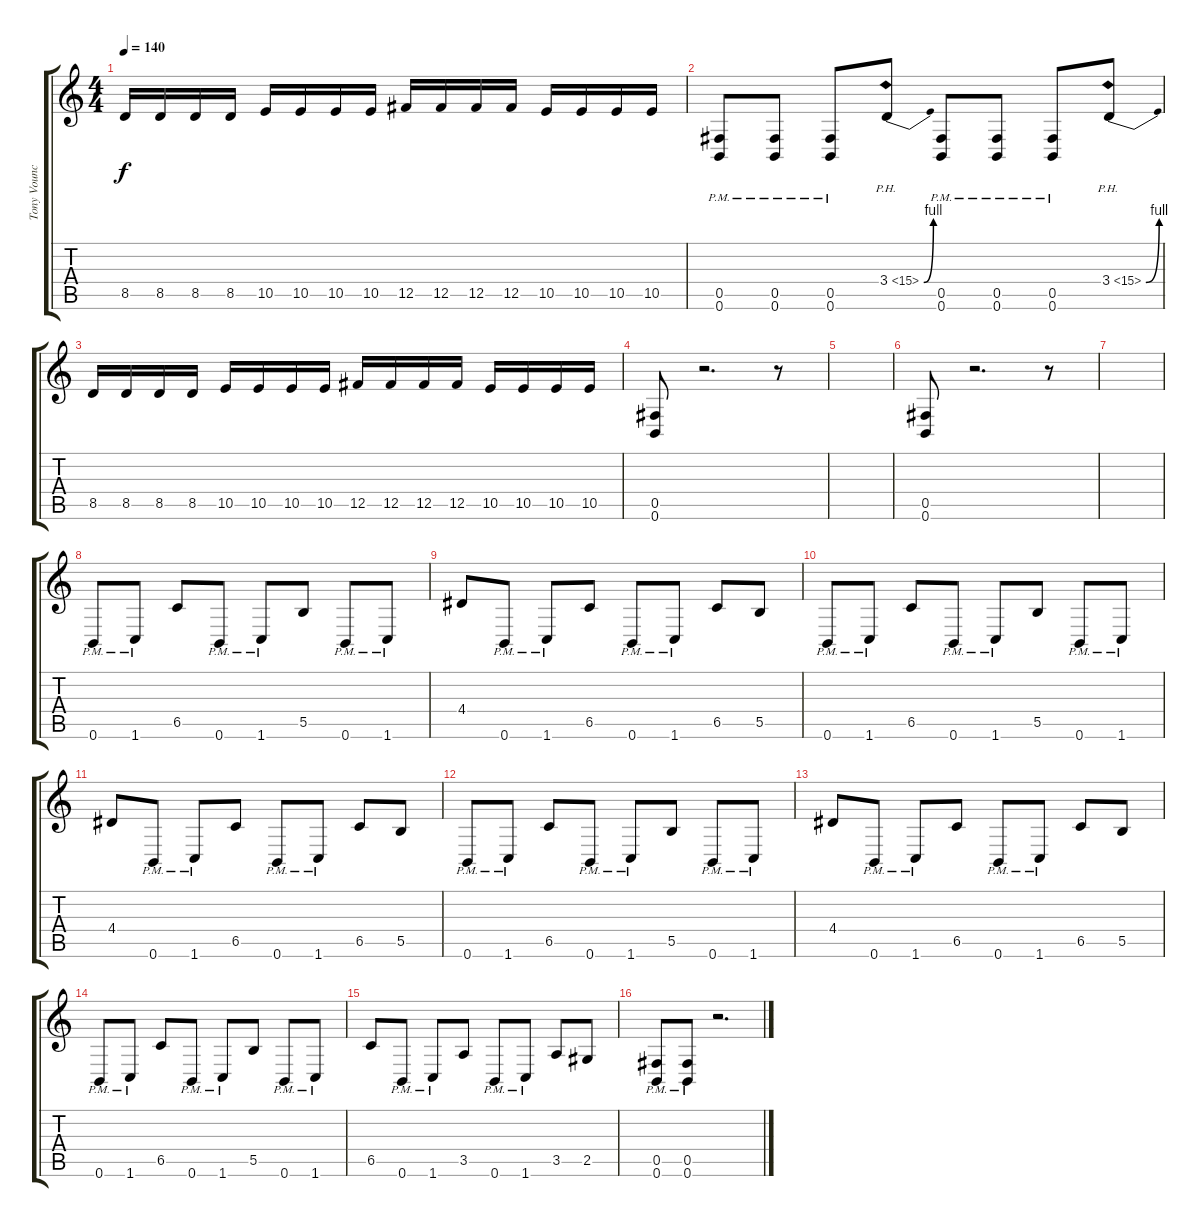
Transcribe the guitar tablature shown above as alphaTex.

\track ("Tony Vounce" "Tony Vounc") {instrument distortionguitar}
\staff {score tabs}
\tuning (Db4 Ab3 E3 B2 Gb2 B1) {hide}
\ts (4 4)
\tempo 140
\clef g2
\ks c
8.5.16{dy f} 8.5.16 8.5.16 8.5.16 10.5.16 10.5.16 10.5.16 10.5.16 12.5.16 12.5.16 12.5.16 12.5.16 10.5.16 10.5.16 10.5.16 10.5.16 |
(0.5{pm} 0.6{pm}).8 (0.5{pm} 0.6{pm}).8 (0.5{pm} 0.6{pm}).8 3.4{be (bend 0 0 60 4) ph 12}.8 (0.5{pm} 0.6{pm}).8 (0.5{pm} 0.6{pm}).8 (0.5{pm} 0.6{pm}).8 3.4{be (bend 0 0 60 4) ph 12}.8 |
8.5.16 8.5.16 8.5.16 8.5.16 10.5.16 10.5.16 10.5.16 10.5.16 12.5.16 12.5.16 12.5.16 12.5.16 10.5.16 10.5.16 10.5.16 10.5.16 |
(0.5 0.6).8 r.2{d} r.8 |
|
(0.5 0.6).8 r.2{d} r.8 |
|
0.6{pm}.8 1.6{pm}.8 6.5.8 0.6{pm}.8 1.6{pm}.8 5.5.8 0.6{pm}.8 1.6{pm}.8 |
4.4.8 0.6{pm}.8 1.6{pm}.8 6.5.8 0.6{pm}.8 1.6{pm}.8 6.5.8 5.5.8 |
0.6{pm}.8 1.6{pm}.8 6.5.8 0.6{pm}.8 1.6{pm}.8 5.5.8 0.6{pm}.8 1.6{pm}.8 |
4.4.8 0.6{pm}.8 1.6{pm}.8 6.5.8 0.6{pm}.8 1.6{pm}.8 6.5.8 5.5.8 |
0.6{pm}.8 1.6{pm}.8 6.5.8 0.6{pm}.8 1.6{pm}.8 5.5.8 0.6{pm}.8 1.6{pm}.8 |
4.4.8 0.6{pm}.8 1.6{pm}.8 6.5.8 0.6{pm}.8 1.6{pm}.8 6.5.8 5.5.8 |
0.6{pm}.8 1.6{pm}.8 6.5.8 0.6{pm}.8 1.6{pm}.8 5.5.8 0.6{pm}.8 1.6{pm}.8 |
6.5.8 0.6{pm}.8 1.6{pm}.8 3.5.8 0.6{pm}.8 1.6{pm}.8 3.5.8 2.5.8 |
(0.5{pm} 0.6{pm}).8 (0.5{pm} 0.6{pm}).8 r.2{d}
